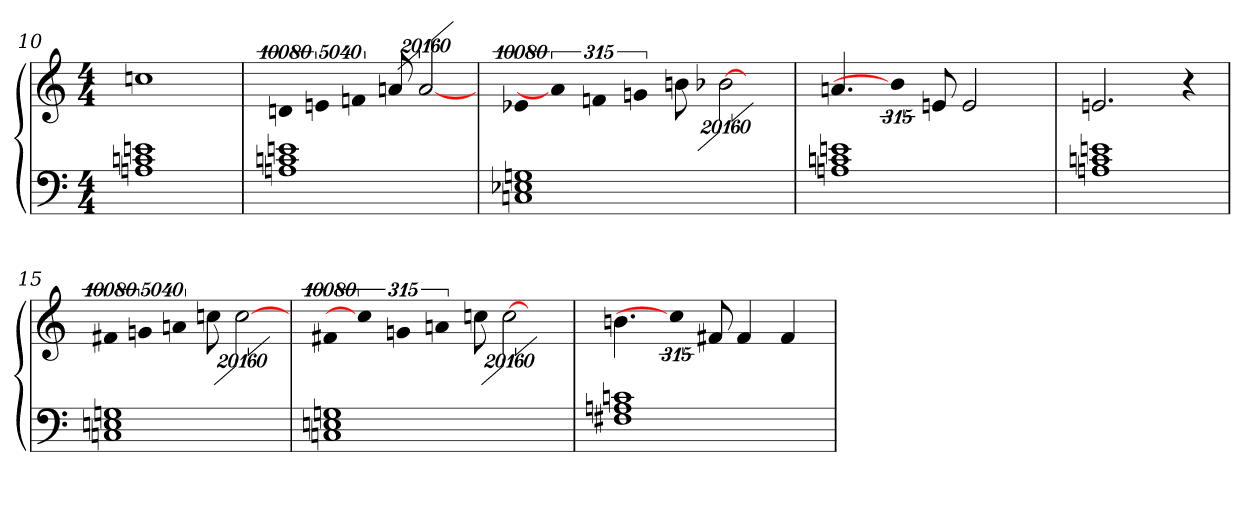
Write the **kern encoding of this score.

**kern	**kern
*part2	*part1
*staff2	*staff1
*M4/4	*M4/4
=10	=10
1An 1cn 1en	1ccn
=11	=11
!	!LO:N:vis=4
1An 1cn 1en	40320%6653dn
!	!LO:N:vis=4
.	20160%3377en
!	!LO:N:vis=4
.	20160%3377fn
.	8an
.	[40320%15119a
=12	=12
!	!LO:N:vis=4
1Cn 1E-X 1Gn	40320%6653e-X
.	40320a]
!	!LO:N:vis=4
.	20160%3377fn
!	!LO:N:vis=4
.	20160%3377gn
.	8bn
.	[40320%15119b-X
40320ryy	.
=13	=13
1An 1cn 1en	4.an
.	40320b-]
.	8en
.	2e
40320ryy	.
=14	=14
1An 1cn 1en	2.en
.	4r
=15	=15
!	!LO:N:vis=4
1Cn 1En 1Gn	40320%6653f#X
!	!LO:N:vis=4
.	20160%3377gn
!	!LO:N:vis=4
.	20160%3377an
.	8ccn
.	[40320%15119cc
=16	=16
!	!LO:N:vis=4
1Cn 1En 1Gn	40320%6653f#X
.	40320cc]
!	!LO:N:vis=4
.	20160%3377gn
!	!LO:N:vis=4
.	20160%3377an
.	8ccn
.	[40320%15119cc
40320ryy	.
=17	=17
1F#X 1An 1cn	4.bn
.	40320cc]
.	8f#X
.	4f#
.	4f#
40320ryy	.
=	=
*-	*-
